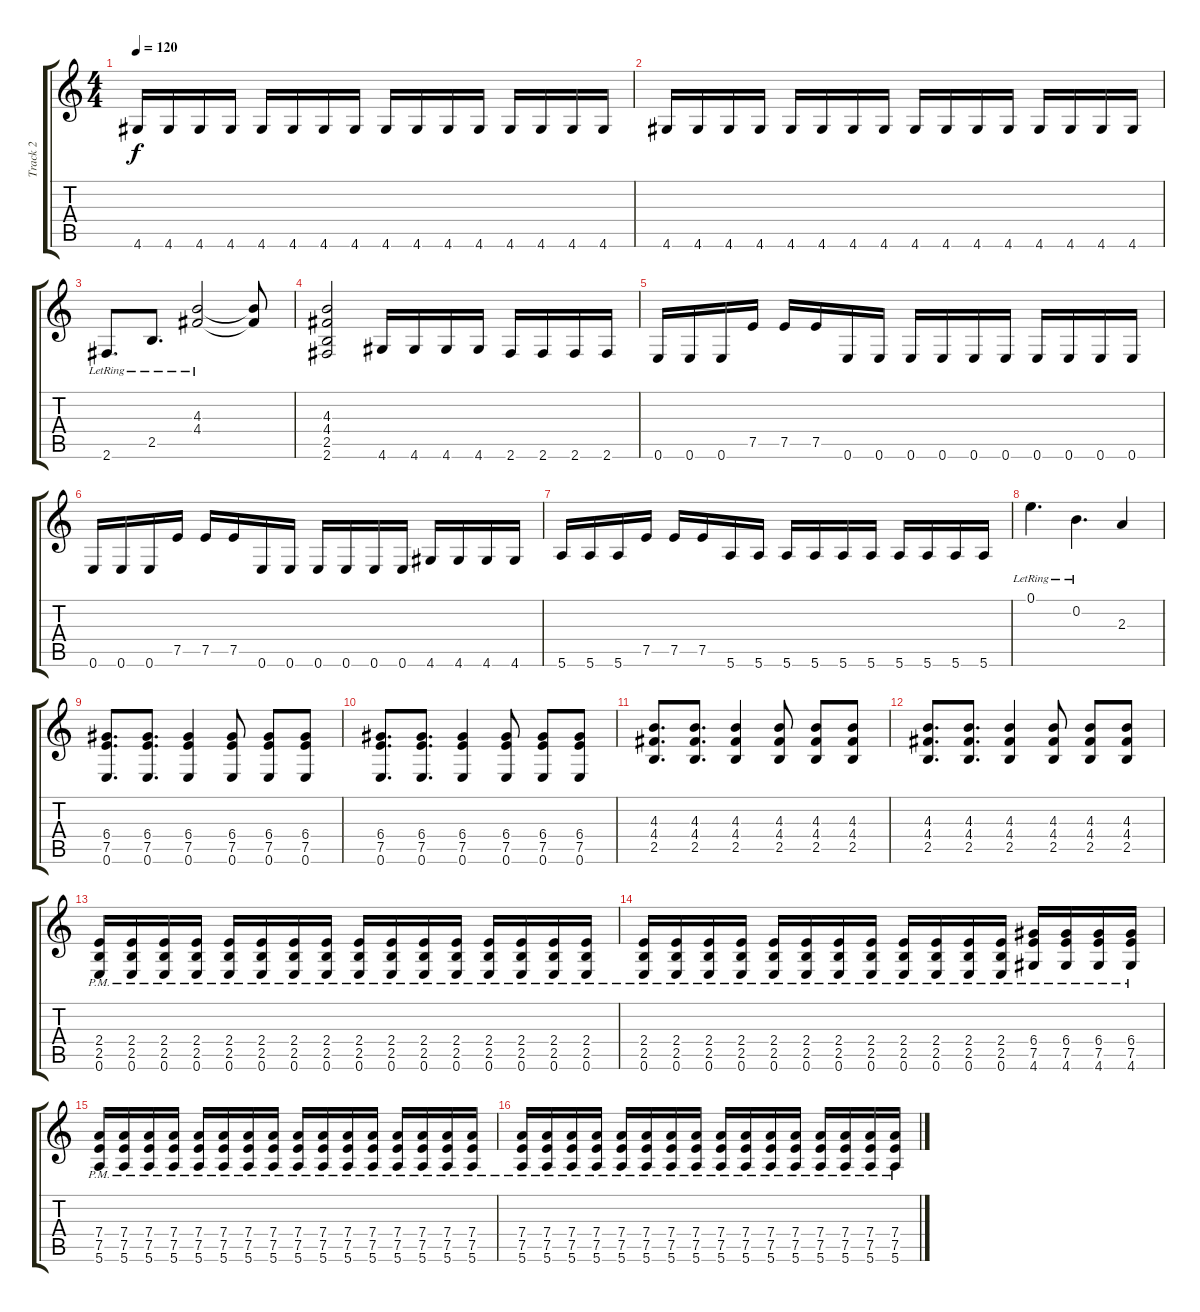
\track ("Track 2" "Track 2") {instrument overdrivenguitar}
\staff {score tabs}
\tuning (E4 B3 G3 D3 A2 E2) {hide}
\ts (4 4)
\tempo 120
\clef g2
\ks c
4.6.16{dy f} 4.6.16 4.6.16 4.6.16 4.6.16 4.6.16 4.6.16 4.6.16 4.6.16 4.6.16 4.6.16 4.6.16 4.6.16 4.6.16 4.6.16 4.6.16 |
4.6.16 4.6.16 4.6.16 4.6.16 4.6.16 4.6.16 4.6.16 4.6.16 4.6.16 4.6.16 4.6.16 4.6.16 4.6.16 4.6.16 4.6.16 4.6.16 |
2.6{lr}.8{d} 2.5{lr}.8{d} (4.3 4.4{lr}).2 (4.3{t} 4.4{t}).8 |
(4.3 4.4 2.5 2.6).2 4.6.16 4.6.16 4.6.16 4.6.16 2.6.16 2.6.16 2.6.16 2.6.16 |
0.6.16 0.6.16 0.6.16 7.5.16 7.5.16 7.5.16 0.6.16 0.6.16 0.6.16 0.6.16 0.6.16 0.6.16 0.6.16 0.6.16 0.6.16 0.6.16 |
0.6.16 0.6.16 0.6.16 7.5.16 7.5.16 7.5.16 0.6.16 0.6.16 0.6.16 0.6.16 0.6.16 0.6.16 4.6.16 4.6.16 4.6.16 4.6.16 |
5.6.16 5.6.16 5.6.16 7.5.16 7.5.16 7.5.16 5.6.16 5.6.16 5.6.16 5.6.16 5.6.16 5.6.16 5.6.16 5.6.16 5.6.16 5.6.16 |
0.1{lr}.4{d} 0.2{lr}.4{d} 2.3.4 |
(6.4 7.5 0.6).8{d} (6.4 7.5 0.6).8{d} (6.4 7.5 0.6).4 (6.4 7.5 0.6).8 (6.4 7.5 0.6).8 (6.4 7.5 0.6).8 |
(6.4 7.5 0.6).8{d} (6.4 7.5 0.6).8{d} (6.4 7.5 0.6).4 (6.4 7.5 0.6).8 (6.4 7.5 0.6).8 (6.4 7.5 0.6).8 |
(4.3 4.4 2.5).8{d} (4.3 4.4 2.5).8{d} (4.3 4.4 2.5).4 (4.3 4.4 2.5).8 (4.3 4.4 2.5).8 (4.3 4.4 2.5).8 |
(4.3 4.4 2.5).8{d} (4.3 4.4 2.5).8{d} (4.3 4.4 2.5).4 (4.3 4.4 2.5).8 (4.3 4.4 2.5).8 (4.3 4.4 2.5).8 |
(2.4{pm} 2.5{pm} 0.6{pm}).16 (2.4{pm} 2.5{pm} 0.6{pm}).16 (2.4{pm} 2.5{pm} 0.6{pm}).16 (2.4{pm} 2.5{pm} 0.6{pm}).16 (2.4{pm} 2.5{pm} 0.6{pm}).16 (2.4{pm} 2.5{pm} 0.6{pm}).16 (2.4{pm} 2.5{pm} 0.6{pm}).16 (2.4{pm} 2.5{pm} 0.6{pm}).16 (2.4{pm} 2.5{pm} 0.6{pm}).16 (2.4{pm} 2.5{pm} 0.6{pm}).16 (2.4{pm} 2.5{pm} 0.6{pm}).16 (2.4{pm} 2.5{pm} 0.6{pm}).16 (2.4{pm} 2.5{pm} 0.6{pm}).16 (2.4{pm} 2.5{pm} 0.6{pm}).16 (2.4{pm} 2.5{pm} 0.6{pm}).16 (2.4{pm} 2.5{pm} 0.6{pm}).16 |
(2.4{pm} 2.5{pm} 0.6{pm}).16 (2.4{pm} 2.5{pm} 0.6{pm}).16 (2.4{pm} 2.5{pm} 0.6{pm}).16 (2.4{pm} 2.5{pm} 0.6{pm}).16 (2.4{pm} 2.5{pm} 0.6{pm}).16 (2.4{pm} 2.5{pm} 0.6{pm}).16 (2.4{pm} 2.5{pm} 0.6{pm}).16 (2.4{pm} 2.5{pm} 0.6{pm}).16 (2.4{pm} 2.5{pm} 0.6{pm}).16 (2.4{pm} 2.5{pm} 0.6{pm}).16 (2.4{pm} 2.5{pm} 0.6{pm}).16 (2.4{pm} 2.5{pm} 0.6{pm}).16 (6.4{pm} 7.5{pm} 4.6{pm}).16 (6.4{pm} 7.5{pm} 4.6{pm}).16 (6.4{pm} 7.5{pm} 4.6{pm}).16 (6.4{pm} 7.5{pm} 4.6{pm}).16 |
(7.4{pm} 7.5{pm} 5.6{pm}).16 (7.4{pm} 7.5{pm} 5.6{pm}).16 (7.4{pm} 7.5{pm} 5.6{pm}).16 (7.4{pm} 7.5{pm} 5.6{pm}).16 (7.4{pm} 7.5{pm} 5.6{pm}).16 (7.4{pm} 7.5{pm} 5.6{pm}).16 (7.4{pm} 7.5{pm} 5.6{pm}).16 (7.4{pm} 7.5{pm} 5.6{pm}).16 (7.4{pm} 7.5{pm} 5.6{pm}).16 (7.4{pm} 7.5{pm} 5.6{pm}).16 (7.4{pm} 7.5{pm} 5.6{pm}).16 (7.4{pm} 7.5{pm} 5.6{pm}).16 (7.4{pm} 7.5{pm} 5.6{pm}).16 (7.4{pm} 7.5{pm} 5.6{pm}).16 (7.4{pm} 7.5{pm} 5.6{pm}).16 (7.4{pm} 7.5{pm} 5.6{pm}).16 |
(7.4{pm} 7.5{pm} 5.6{pm}).16 (7.4{pm} 7.5{pm} 5.6{pm}).16 (7.4{pm} 7.5{pm} 5.6{pm}).16 (7.4{pm} 7.5{pm} 5.6{pm}).16 (7.4{pm} 7.5{pm} 5.6{pm}).16 (7.4{pm} 7.5{pm} 5.6{pm}).16 (7.4{pm} 7.5{pm} 5.6{pm}).16 (7.4{pm} 7.5{pm} 5.6{pm}).16 (7.4{pm} 7.5{pm} 5.6{pm}).16 (7.4{pm} 7.5{pm} 5.6{pm}).16 (7.4{pm} 7.5{pm} 5.6{pm}).16 (7.4{pm} 7.5{pm} 5.6{pm}).16 (7.4{pm} 7.5{pm} 5.6{pm}).16 (7.4{pm} 7.5{pm} 5.6{pm}).16 (7.4{pm} 7.5{pm} 5.6{pm}).16 (7.4{pm} 7.5{pm} 5.6{pm}).16
